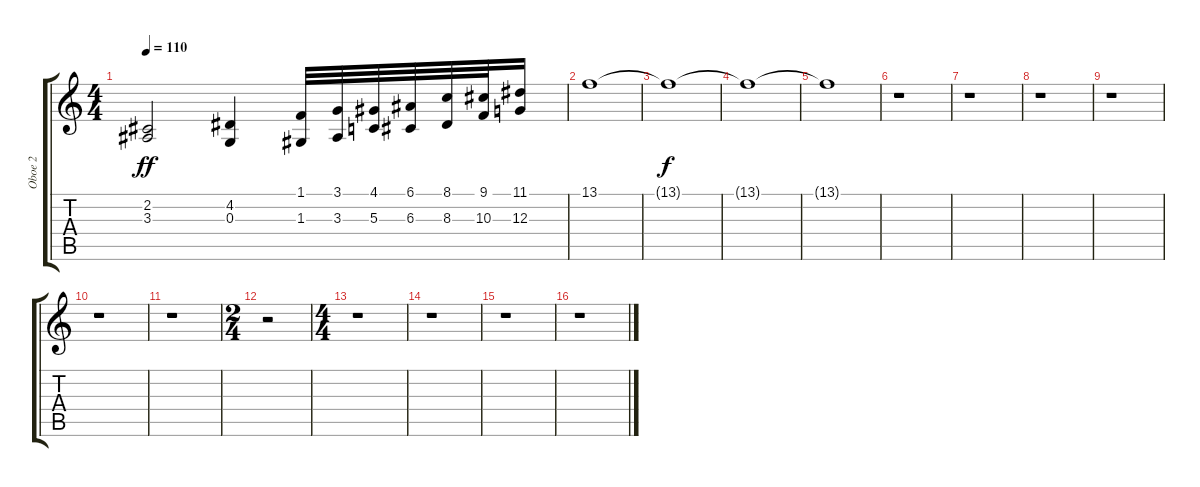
\track ("Oboe 2" "Oboe 2") {instrument oboe}
\staff {score tabs}
\tuning (E4 B3 G3 D3 A2 E2) {hide}
\ts (4 4)
\tempo 110
\clef g2
\ks c
(2.2 3.3).2{dy ff} (4.2 0.3).4 (1.1 1.3).32 (3.1 3.3).32 (4.1 5.3).32 (6.1 6.3).32 (8.1 8.3).32 (9.1 10.3).32 (11.1 12.3).16 |
13.1.1 |
13.1{t}.1{dy f} |
13.1{t}.1 |
13.1{t}.1 |
r.1 |
r.1 |
r.1 |
r.1 |
r.1 |
r.1 |
\ts (2 4)
r.2 |
\ts (4 4)
r.1 |
r.1 |
r.1 |
r.1
